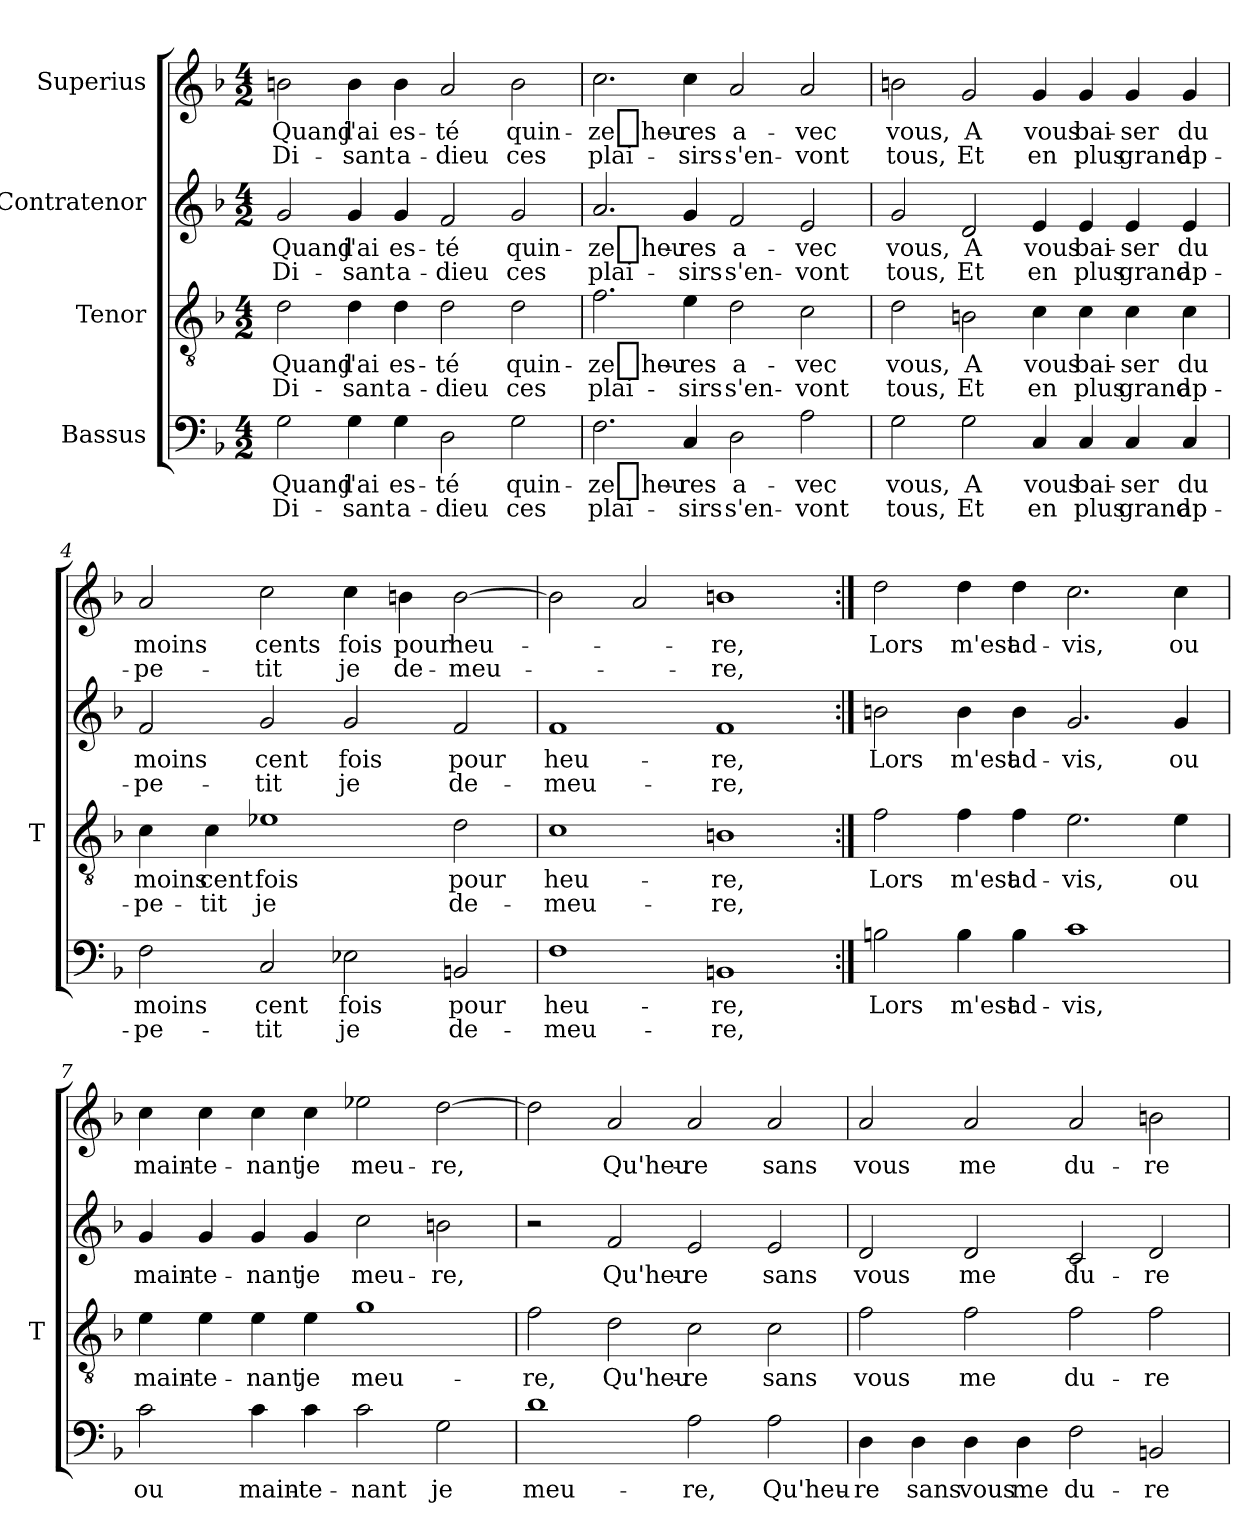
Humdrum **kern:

**kern	**text	**text	**kern	**text	**text	**kern	**text	**text	**kern	**text	**text
*part4	*part4	*part4	*part3	*part3	*part3	*part2	*part2	*part2	*part1	*part1	*part1
*staff4	*staff4	*staff4	*staff3	*staff3	*staff3	*staff2	*staff2	*staff2	*staff1	*staff1	*staff1
*I"Bassus	*	*	*I"Tenor	*	*	*I"Contratenor	*	*	*I"Superius	*	*
*	*	*	*I'T	*	*	*	*	*	*	*	*
*clefF4	*	*	*clefGv2	*	*	*clefG2	*	*	*clefG2	*	*
*k[b-]	*	*	*k[b-]	*	*	*k[b-]	*	*	*k[b-]	*	*
*M4/2	*	*	*M4/2	*	*	*M4/2	*	*	*M4/2	*	*
=1	=1	=1	=1	=1	=1	=1	=1	=1	=1	=1	=1
2G	-Quand	Di-	2d	-Quand	Di-	2g	-Quand	Di-	2b	-Quand	Di-
4G	-j'ai	-sant	4d	-j'ai	-sant	4g	-j'ai	-sant	4b	-j'ai	-sant
4G	es-	a-	4d	es-	a-	4g	es-	a-	4b	es-	a-
2D	-té	-dieu	2d	-té	-dieu	2f	-té	-dieu	2a	-té	-dieu
2G	quin-	-ces	2d	quin-	-ces	2g	quin-	-ces	2b	quin-	-ces
=2	=2	=2	=2	=2	=2	=2	=2	=2	=2	=2	=2
2.F	ze_heu-	plai-	2.f	ze_heu-	plai-	2.a	ze_heu-	plai-	2.cc	ze_heu-	plai-
4C	-res	-sirs	4e	-res	-sirs	4g	-res	-sirs	4cc	-res	-sirs
2D	a-	s'en-	2d	a-	s'en-	2f	a-	s'en-	2a	a-	s'en-
2A	-vec	-vont	2c	-vec	-vont	2e	-vec	-vont	2a	-vec	-vont
=3	=3	=3	=3	=3	=3	=3	=3	=3	=3	=3	=3
2G	-vous,	-tous,	2d	-vous,	-tous,	2g	-vous,	-tous,	2b	-vous,	-tous,
2G	-A	-Et	2B	-A	-Et	2d	-A	-Et	2g	-A	-Et
4C	-vous	-en	4c	-vous	-en	4e	-vous	-en	4g	-vous	-en
4C	bai-	-plus	4c	bai-	-plus	4e	bai-	-plus	4g	bai-	-plus
4C	-ser	-grand	4c	-ser	-grand	4e	-ser	-grand	4g	-ser	-grand
4C	-du	ap-	4c	-du	ap-	4e	-du	ap-	4g	-du	ap-
=4	=4	=4	=4	=4	=4	=4	=4	=4	=4	=4	=4
2F	-moins	pe-	4c	-moins	pe-	2f	-moins	pe-	2a	-moins	pe-
.	.	.	4c	-cent	-tit	.	.	.	.	.	.
2C	-cent	-tit	1e-X	-fois	-je	2g	-cent	-tit	2cc	-cents	-tit
2E-X	-fois	-je	.	.	.	2g	-fois	-je	4cc	-fois	-je
.	.	.	.	.	.	.	.	.	4b	-pour	de-
2BB	-pour	de-	2d	-pour	de-	2f	-pour	de-	[2b	heu-	meu-
=5	=5	=5	=5	=5	=5	=5	=5	=5	=5	=5	=5
1F	heu-	meu-	1c	heu-	meu-	1f	heu-	meu-	2b]	.	.
.	.	.	.	.	.	.	.	.	2a	.	.
1BB	-re,	-re,	1B	-re,	-re,	1f	-re,	-re,	1b	-re,	-re,
=6:|!	=6:|!	=6:|!	=6:|!	=6:|!	=6:|!	=6:|!	=6:|!	=6:|!	=6:|!	=6:|!	=6:|!
2B	-Lors	.	2f	-Lors	.	2bn	-Lors	.	2dd	-Lors	.
4B	-m'est	.	4f	-m'est	.	4b	-m'est	.	4dd	-m'est	.
4B	ad-	.	4f	ad-	.	4b	ad-	.	4dd	ad-	.
1c	-vis,	.	2.e	-vis,	.	2.g	-vis,	.	2.cc	-vis,	.
.	.	.	4e	-ou	.	4g	-ou	.	4cc	-ou	.
=7	=7	=7	=7	=7	=7	=7	=7	=7	=7	=7	=7
2c	-ou	.	4e	main-	.	4g	main-	.	4cc	main-	.
.	.	.	4e	te-	.	4g	te-	.	4cc	te-	.
4c	main-	.	4e	-nant	.	4g	-nant	.	4cc	-nant	.
4c	te-	.	4e	-je	.	4g	-je	.	4cc	-je	.
2c	-nant	.	1g	meu-	.	2cc	meu-	.	2ee-X	meu-	.
2G	-je	.	.	.	.	2bn	-re,	.	[2dd	-re,	.
=8	=8	=8	=8	=8	=8	=8	=8	=8	=8	=8	=8
1d	meu-	.	2f	-re,	.	2r	.	.	2dd]	.	.
.	.	.	2d	Qu'heu-	.	2f	Qu'heu-	.	2a	Qu'heu-	.
2A	-re,	.	2c	-re	.	2e	-re	.	2a	-re	.
2A	Qu'heu-	.	2c	-sans	.	2e	-sans	.	2a	-sans	.
=9	=9	=9	=9	=9	=9	=9	=9	=9	=9	=9	=9
4D	-re	.	2f	-vous	.	2d	-vous	.	2a	-vous	.
4D	-sans	.	.	.	.	.	.	.	.	.	.
4D	-vous	.	2f	-me	.	2d	-me	.	2a	-me	.
4D	-me	.	.	.	.	.	.	.	.	.	.
2F	du-	.	2f	du-	.	2c	du-	.	2a	du-	.
2BB	-re	.	2f	-re	.	2d	-re	.	2b	-re	.
=	=	=	=	=	=	=	=	=	=	=	=
*-	*-	*-	*-	*-	*-	*-	*-	*-	*-	*-	*-
